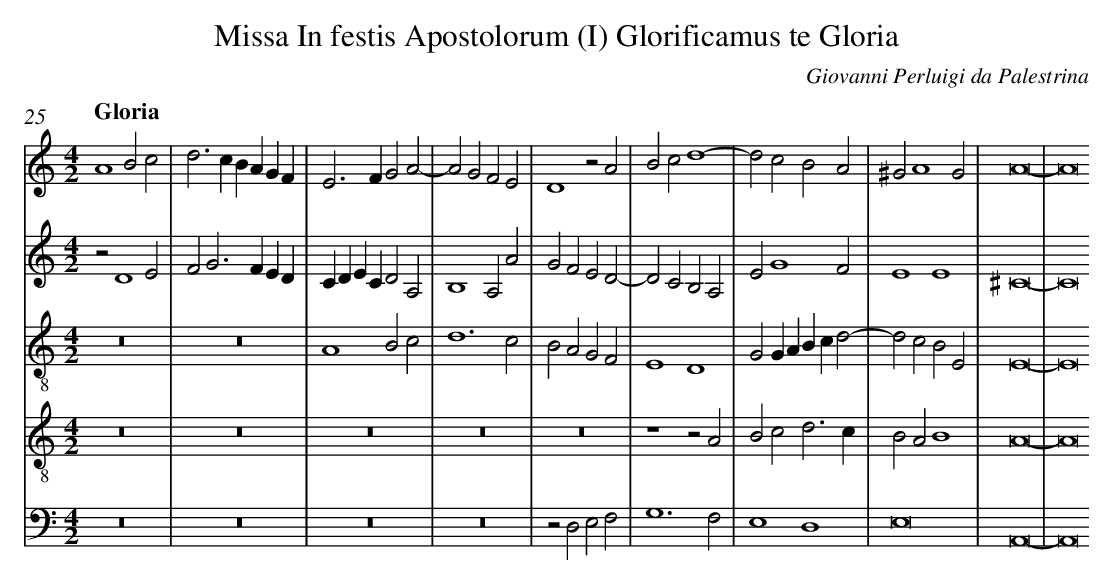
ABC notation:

X:1
T: Missa In festis Apostolorum (I) Glorificamus te Gloria
C: Giovanni Perluigi da Palestrina
L: 1/4
M: 4/2
Q: "Gloria"
V: 1 clef=treble
V: 2 clef=treble
V: 3 clef=treble-8
V: 4 clef=treble-8
V: 5 clef=bass
K: C
[V:1] A4B2c2 |
[V:2] z2D4E2 |
[V:3] z8 |
[V:4] z8 |
[V:5] z8 |
[V:1] d2>c2BAGF |
[V:2] F2G2>F2ED |
[V:3] z8 |
[V:4] z8 |
[V:5] z8 |
[V:1] E2>F2G2A2- |
[V:2] CDECD2A,2 |
[V:3] A4B2c2 |
[V:4] z8 |
[V:5] z8 |
[V:1] A2G2F2E2 |
[V:2] B,4A,2A2 |
[V:3] d6c2 |
[V:4] z8 |
[V:5] z8 |
[V:1] D4z2A2 |
[V:2] G2F2E2D2- |
[V:3] B2A2G2F2 |
[V:4] z8 |
[V:5] z2D,2E,2F,2 |
[V:1] B2c2d4- |
[V:2] D2C2B,2A,2 |
[V:3] E4D4 |
[V:4] z4z2A2 |
[V:5] G,6F,2 |
[V:1] d2c2B2A2 |
[V:2] E2G4F2 |
[V:3] G2GABcd2- |
[V:4] B2c2d3c |
[V:5] E,4D,4 |
[V:1] ^G2A4G2 |
[V:2] E4E4 |
[V:3] d2c2B2E2 |
[V:4] B2A2B4 |
[V:5] E,8 |
[V:1] A8- |
[V:2] ^C8- |
[V:3] E8- |
[V:4] A8- |
[V:5] A,,8- |
[V:1] A8
[V:2] C8
[V:3] E8
[V:4] A8
[V:5] A,,8
